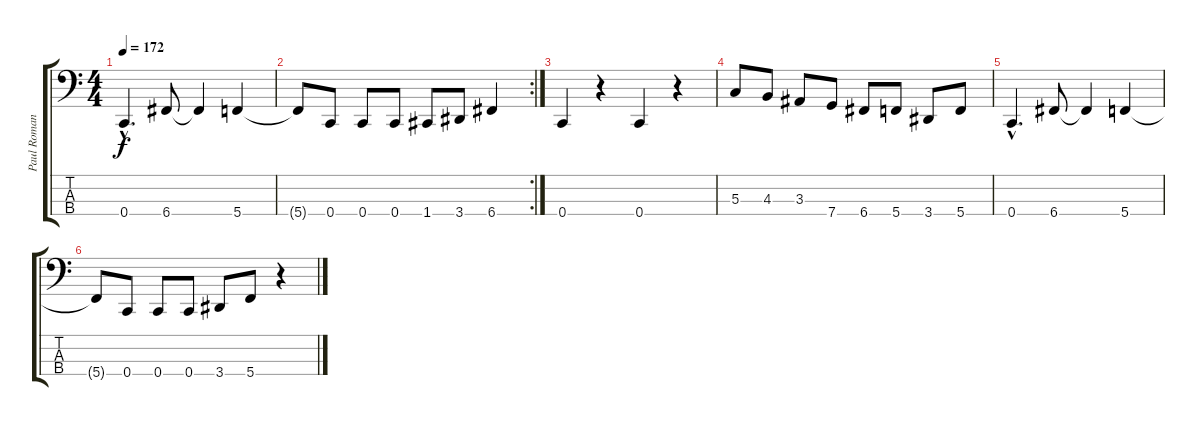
\track ("Paul Romanko" "Paul Roman") {instrument electricbassfinger}
\staff {score tabs}
\tuning (F2 C2 G1 C1) {hide}
\ts (4 4)
\tempo 172
\clef f4
\ks c
0.4{hac}.4{d dy f} 6.4.8 6.4{t}.4 5.4.4 |
\rc 2
5.4{t}.8 0.4.8 0.4.8 0.4.8 1.4.8 3.4.8 6.4.4 |
0.4.4 r.4 0.4.4 r.4 |
5.3.8 4.3.8 3.3.8 7.4.8 6.4.8 5.4.8 3.4.8 5.4.8 |
0.4{hac}.4{d} 6.4.8 6.4{t}.4 5.4.4 |
5.4{t}.8 0.4.8 0.4.8 0.4.8 3.4.8 5.4.8 r.4
